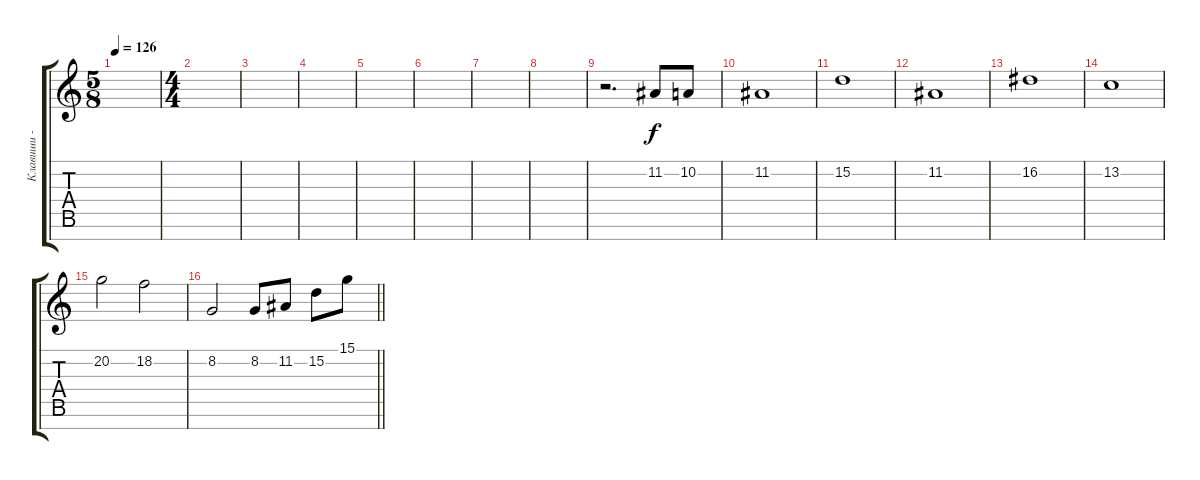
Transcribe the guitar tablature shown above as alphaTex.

\track ("Клавиши - фон" "Клавиши - ") {instrument stringensemble1}
\staff {score tabs}
\tuning (E4 B3 G3 D3 A2 E2 B1) {hide}
\ts (5 8)
\tempo 126
\clef g2
\ks c
|
\ts (4 4)
|
|
|
|
|
|
|
r.2{d} 11.2.8 10.2.8 |
11.2.1 |
15.2.1 |
11.2.1 |
16.2.1 |
13.2.1 |
20.2.2 18.2.2 |
\barLineRight lightlight
8.2.2 8.2.8 11.2.8 15.2.8 15.1.8
